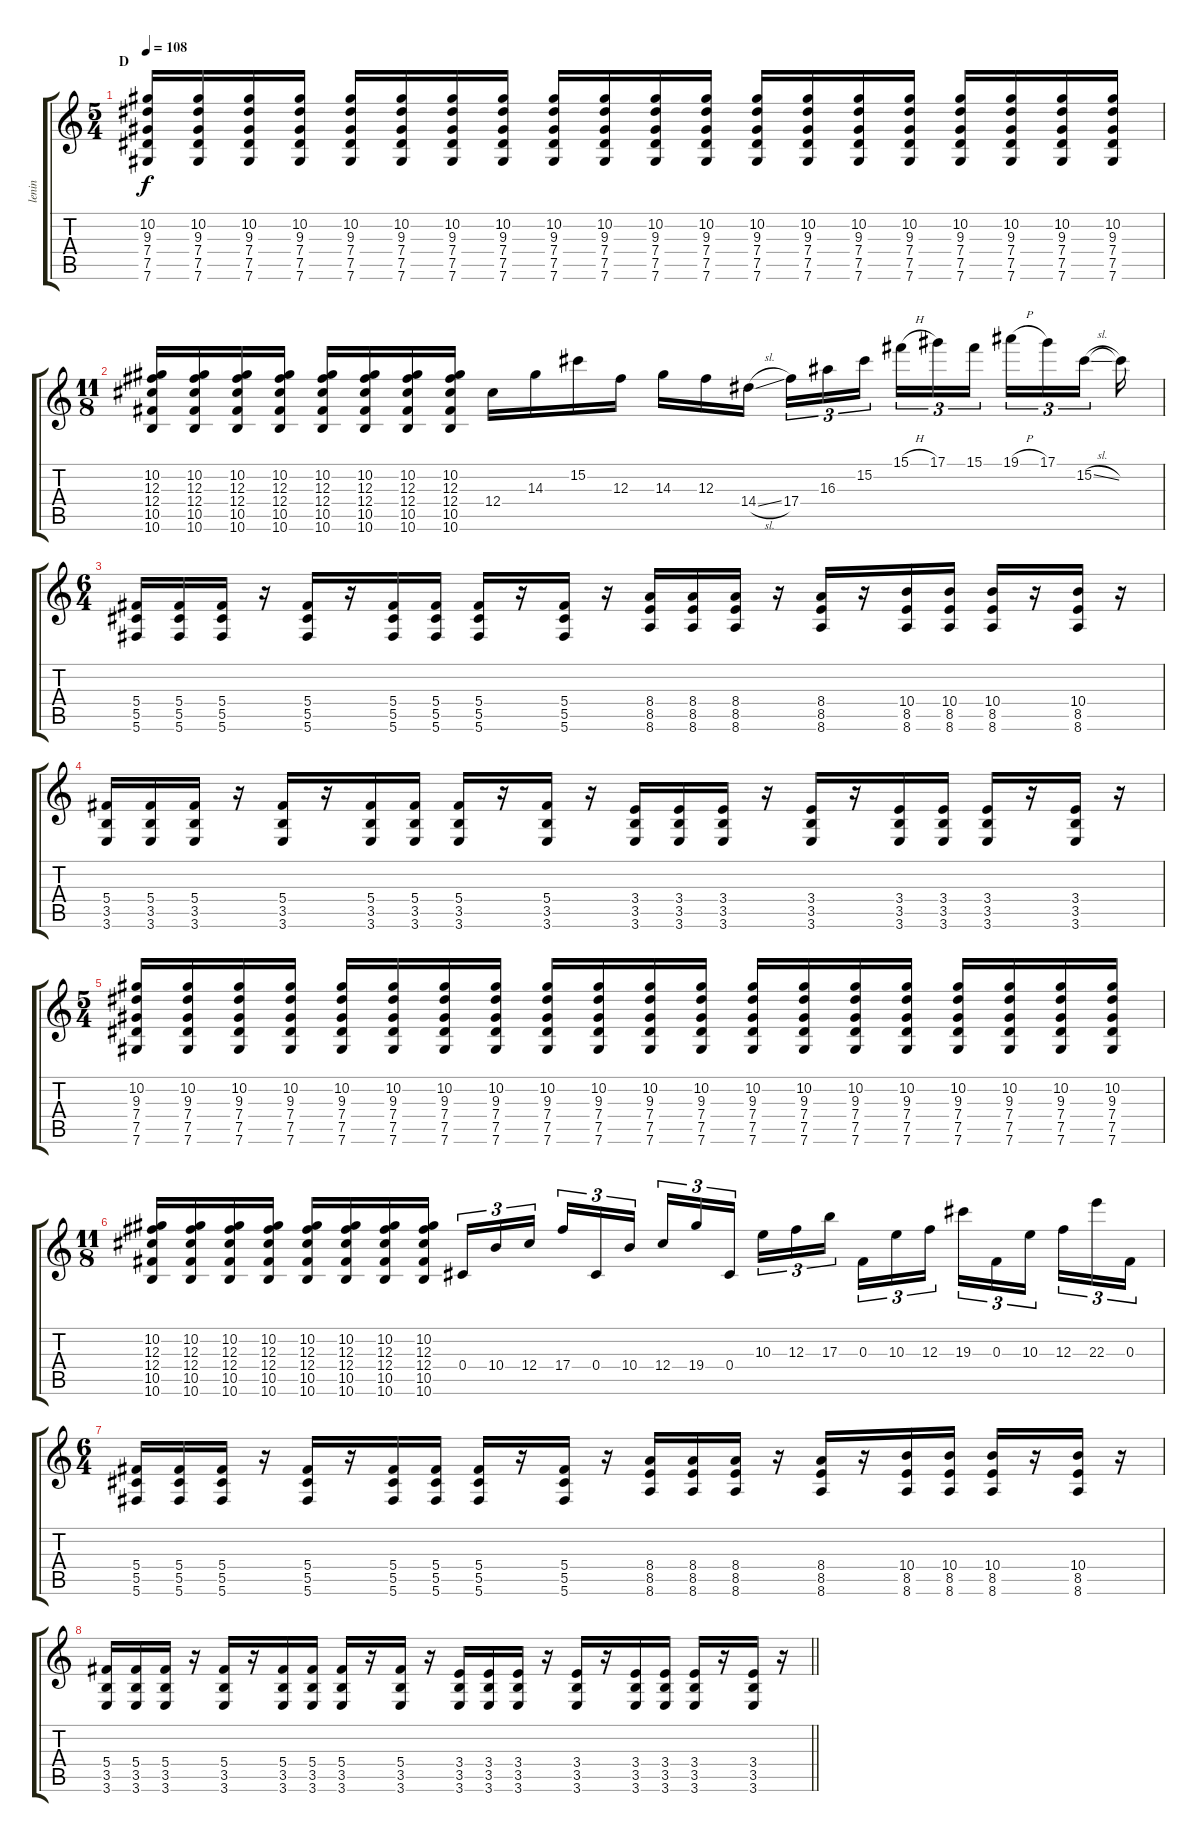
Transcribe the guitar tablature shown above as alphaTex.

\track ("lenin" "lenin") {instrument distortionguitar}
\staff {score tabs}
\tuning (Eb4 Bb3 Gb3 Db3 Ab2 Db2) {hide}
\ts (5 4)
\section ("" "D")
\tempo 108
\clef g2
\ks c
(10.2 9.3 7.4 7.5 7.6).16{dy f} (10.2 9.3 7.4 7.5 7.6).16 (10.2 9.3 7.4 7.5 7.6).16 (10.2 9.3 7.4 7.5 7.6).16 (10.2 9.3 7.4 7.5 7.6).16 (10.2 9.3 7.4 7.5 7.6).16 (10.2 9.3 7.4 7.5 7.6).16 (10.2 9.3 7.4 7.5 7.6).16 (10.2 9.3 7.4 7.5 7.6).16 (10.2 9.3 7.4 7.5 7.6).16 (10.2 9.3 7.4 7.5 7.6).16 (10.2 9.3 7.4 7.5 7.6).16 (10.2 9.3 7.4 7.5 7.6).16 (10.2 9.3 7.4 7.5 7.6).16 (10.2 9.3 7.4 7.5 7.6).16 (10.2 9.3 7.4 7.5 7.6).16 (10.2 9.3 7.4 7.5 7.6).16 (10.2 9.3 7.4 7.5 7.6).16 (10.2 9.3 7.4 7.5 7.6).16 (10.2 9.3 7.4 7.5 7.6).16 |
\ts (11 8)
(10.2 12.3 12.4 10.5 10.6).16 (10.2 12.3 12.4 10.5 10.6).16 (10.2 12.3 12.4 10.5 10.6).16 (10.2 12.3 12.4 10.5 10.6).16 (10.2 12.3 12.4 10.5 10.6).16 (10.2 12.3 12.4 10.5 10.6).16 (10.2 12.3 12.4 10.5 10.6).16 (10.2 12.3 12.4 10.5 10.6).16 12.4.16 14.3.16 15.2.16 12.3.16 14.3.16 12.3.16 14.4{sl}.16{beam splitsecondary} 17.4.16{tu (3 2)} 16.3.16{tu (3 2)} 15.2.16{tu (3 2) beam splitsecondary} 15.1{h}.16{tu (3 2)} 17.1.16{tu (3 2)} 15.1.16{tu (3 2) beam splitsecondary} 19.1{h}.16{tu (3 2)} 17.1.16{tu (3 2)} 15.2{sl}.16{tu (3 2)} 15.2{t}.16 |
\ts (6 4)
(5.4 5.5 5.6).16 (5.4 5.5 5.6).16 (5.4 5.5 5.6).16 r.16 (5.4 5.5 5.6).16 r.16 (5.4 5.5 5.6).16 (5.4 5.5 5.6).16 (5.4 5.5 5.6).16 r.16 (5.4 5.5 5.6).16 r.16 (8.4 8.5 8.6).16 (8.4 8.5 8.6).16 (8.4 8.5 8.6).16 r.16 (8.4 8.5 8.6).16 r.16 (10.4 8.5 8.6).16 (10.4 8.5 8.6).16 (10.4 8.5 8.6).16 r.16 (10.4 8.5 8.6).16 r.16 |
(5.4 3.5 3.6).16 (5.4 3.5 3.6).16 (5.4 3.5 3.6).16 r.16 (5.4 3.5 3.6).16 r.16 (5.4 3.5 3.6).16 (5.4 3.5 3.6).16 (5.4 3.5 3.6).16 r.16 (5.4 3.5 3.6).16 r.16 (3.4 3.5 3.6).16 (3.4 3.5 3.6).16 (3.4 3.5 3.6).16 r.16 (3.4 3.5 3.6).16 r.16 (3.4 3.5 3.6).16 (3.4 3.5 3.6).16 (3.4 3.5 3.6).16 r.16 (3.4 3.5 3.6).16 r.16 |
\ts (5 4)
(10.2 9.3 7.4 7.5 7.6).16 (10.2 9.3 7.4 7.5 7.6).16 (10.2 9.3 7.4 7.5 7.6).16 (10.2 9.3 7.4 7.5 7.6).16 (10.2 9.3 7.4 7.5 7.6).16 (10.2 9.3 7.4 7.5 7.6).16 (10.2 9.3 7.4 7.5 7.6).16 (10.2 9.3 7.4 7.5 7.6).16 (10.2 9.3 7.4 7.5 7.6).16 (10.2 9.3 7.4 7.5 7.6).16 (10.2 9.3 7.4 7.5 7.6).16 (10.2 9.3 7.4 7.5 7.6).16 (10.2 9.3 7.4 7.5 7.6).16 (10.2 9.3 7.4 7.5 7.6).16 (10.2 9.3 7.4 7.5 7.6).16 (10.2 9.3 7.4 7.5 7.6).16 (10.2 9.3 7.4 7.5 7.6).16 (10.2 9.3 7.4 7.5 7.6).16 (10.2 9.3 7.4 7.5 7.6).16 (10.2 9.3 7.4 7.5 7.6).16 |
\ts (11 8)
(10.2 12.3 12.4 10.5 10.6).16 (10.2 12.3 12.4 10.5 10.6).16 (10.2 12.3 12.4 10.5 10.6).16 (10.2 12.3 12.4 10.5 10.6).16 (10.2 12.3 12.4 10.5 10.6).16 (10.2 12.3 12.4 10.5 10.6).16 (10.2 12.3 12.4 10.5 10.6).16 (10.2 12.3 12.4 10.5 10.6).16 0.4.16{tu (3 2)} 10.4.16{tu (3 2)} 12.4.16{tu (3 2)} 17.4.16{tu (3 2)} 0.4.16{tu (3 2)} 10.4.16{tu (3 2)} 12.4.16{tu (3 2)} 19.4.16{tu (3 2)} 0.4.16{tu (3 2)} 10.3.16{tu (3 2)} 12.3.16{tu (3 2)} 17.3.16{tu (3 2)} 0.3.16{tu (3 2)} 10.3.16{tu (3 2)} 12.3.16{tu (3 2)} 19.3.16{tu (3 2)} 0.3.16{tu (3 2)} 10.3.16{tu (3 2)} 12.3.16{tu (3 2)} 22.3.16{tu (3 2)} 0.3.16{tu (3 2)} |
\ts (6 4)
(5.4 5.5 5.6).16 (5.4 5.5 5.6).16 (5.4 5.5 5.6).16 r.16 (5.4 5.5 5.6).16 r.16 (5.4 5.5 5.6).16 (5.4 5.5 5.6).16 (5.4 5.5 5.6).16 r.16 (5.4 5.5 5.6).16 r.16 (8.4 8.5 8.6).16 (8.4 8.5 8.6).16 (8.4 8.5 8.6).16 r.16 (8.4 8.5 8.6).16 r.16 (10.4 8.5 8.6).16 (10.4 8.5 8.6).16 (10.4 8.5 8.6).16 r.16 (10.4 8.5 8.6).16 r.16 |
\barLineRight lightlight
(5.4 3.5 3.6).16 (5.4 3.5 3.6).16 (5.4 3.5 3.6).16 r.16 (5.4 3.5 3.6).16 r.16 (5.4 3.5 3.6).16 (5.4 3.5 3.6).16 (5.4 3.5 3.6).16 r.16 (5.4 3.5 3.6).16 r.16 (3.4 3.5 3.6).16 (3.4 3.5 3.6).16 (3.4 3.5 3.6).16 r.16 (3.4 3.5 3.6).16 r.16 (3.4 3.5 3.6).16 (3.4 3.5 3.6).16 (3.4 3.5 3.6).16 r.16 (3.4 3.5 3.6).16 r.16
